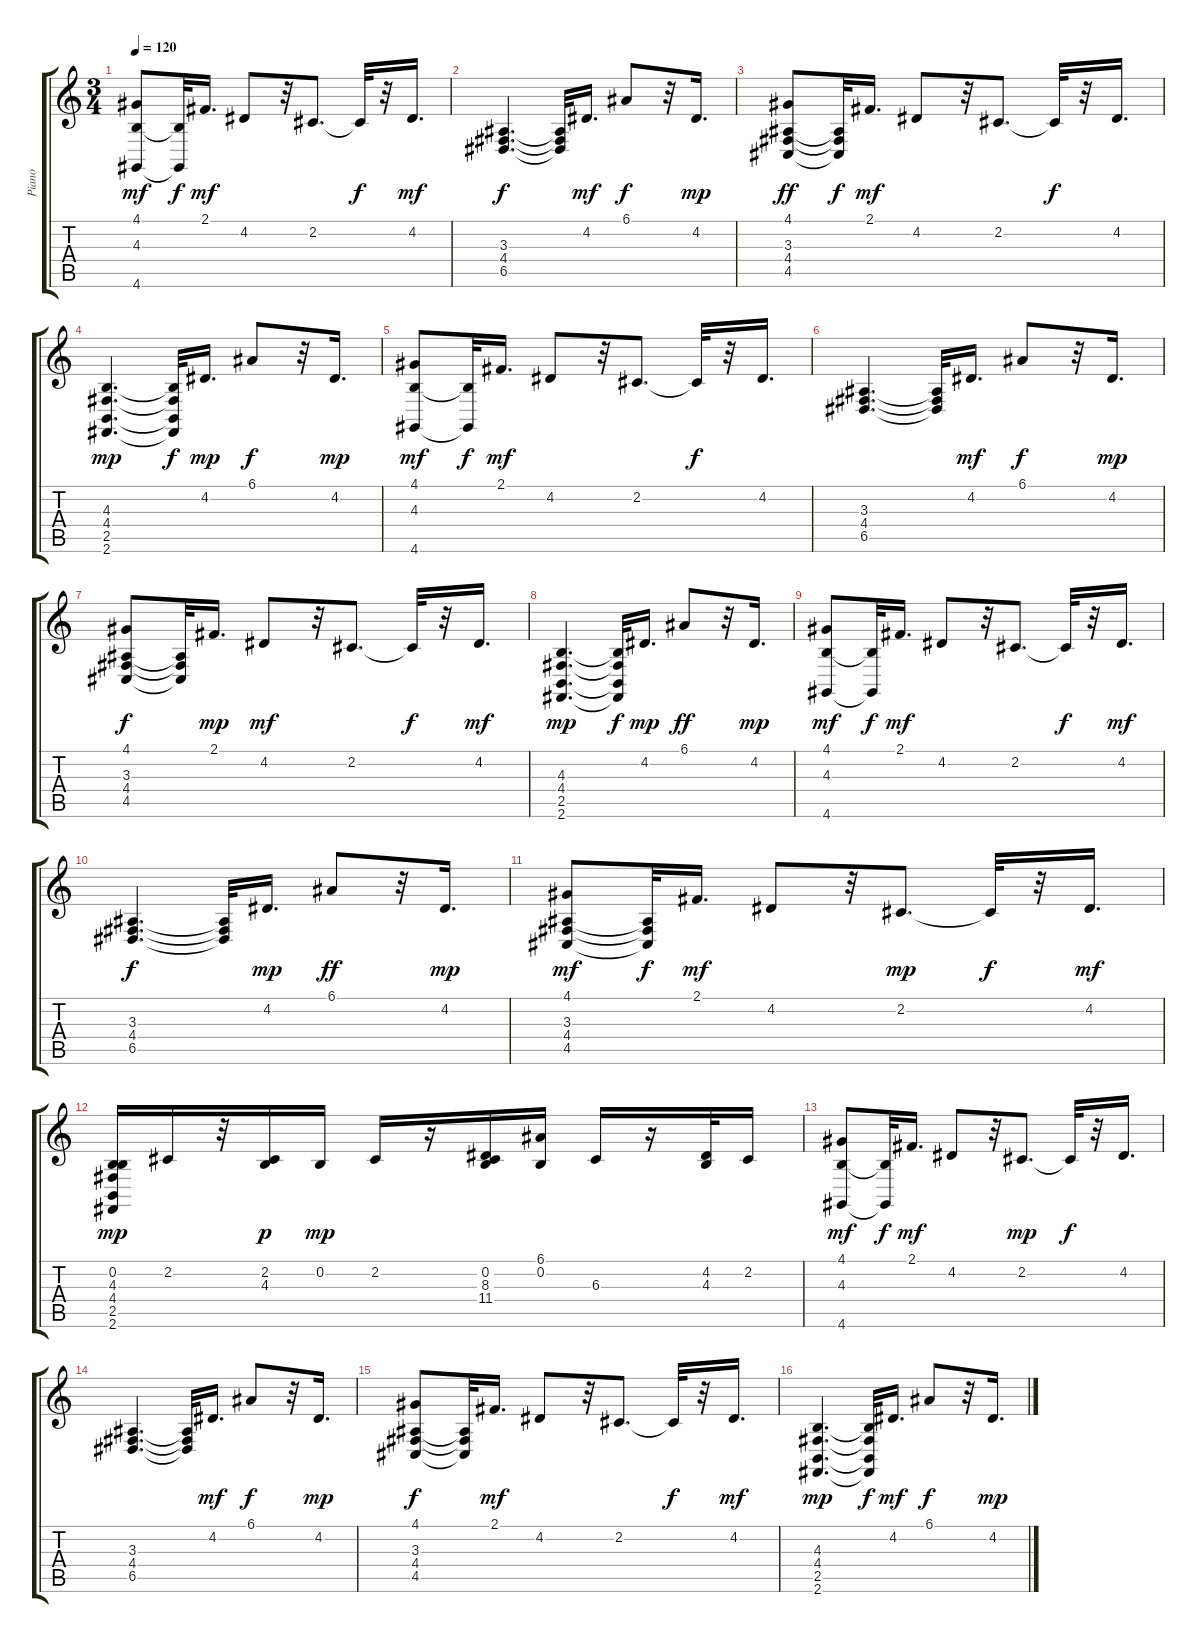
\track ("Piano" "Piano") {instrument acousticgrandpiano}
\staff {score tabs}
\tuning (E4 B3 G3 D3 A2 E2) {hide}
\ts (3 4)
\tempo 120
\clef g2
\ks c
(4.1 4.3 4.6).8{dy mf} (4.3{t} 4.6{t}).32{dy f} 2.1.16{d dy mf} 4.2.8 r.32 2.2.8{d} 2.2{t}.32{dy f} r.32 4.2.16{d dy mf} |
(3.3 4.4 6.5).4{d dy f} (3.3{t} 4.4{t} 6.5{t}).32 4.2.16{d dy mf} 6.1.8{dy f} r.32 4.2.16{d dy mp} |
(4.1 3.3 4.4 4.5).8{dy ff} (3.3{t} 4.4{t} 4.5{t}).32{dy f} 2.1.16{d dy mf} 4.2.8 r.32 2.2.8{d} 2.2{t}.32{dy f} r.32 4.2.16{d} |
(4.3 4.4 2.5 2.6).4{d dy mp} (4.3{t} 4.4{t} 2.5{t} 2.6{t}).32{dy f} 4.2.16{d dy mp} 6.1.8{dy f} r.32 4.2.16{d dy mp} |
(4.1 4.3 4.6).8{dy mf} (4.3{t} 4.6{t}).32{dy f} 2.1.16{d dy mf} 4.2.8 r.32 2.2.8{d} 2.2{t}.32{dy f} r.32 4.2.16{d} |
(3.3 4.4 6.5).4{d} (3.3{t} 4.4{t} 6.5{t}).32 4.2.16{d dy mf} 6.1.8{dy f} r.32 4.2.16{d dy mp} |
(4.1 3.3 4.4 4.5).8{dy f} (3.3{t} 4.4{t} 4.5{t}).32 2.1.16{d dy mp} 4.2.8{dy mf} r.32 2.2.8{d} 2.2{t}.32{dy f} r.32 4.2.16{d dy mf} |
(4.3 4.4 2.5 2.6).4{d dy mp} (4.3{t} 4.4{t} 2.5{t} 2.6{t}).32{dy f} 4.2.16{d dy mp} 6.1.8{dy ff} r.32 4.2.16{d dy mp} |
(4.1 4.3 4.6).8{dy mf} (4.3{t} 4.6{t}).32{dy f} 2.1.16{d dy mf} 4.2.8 r.32 2.2.8{d} 2.2{t}.32{dy f} r.32 4.2.16{d dy mf} |
(3.3 4.4 6.5).4{d dy f} (3.3{t} 4.4{t} 6.5{t}).32 4.2.16{d dy mp} 6.1.8{dy ff} r.32 4.2.16{d dy mp} |
(4.1 3.3 4.4 4.5).8{dy mf} (3.3{t} 4.4{t} 4.5{t}).32{dy f} 2.1.16{d dy mf} 4.2.8 r.32 2.2.8{d dy mp} 2.2{t}.32{dy f} r.32 4.2.16{d dy mf} |
(0.2 4.3 4.4 2.5 2.6).16{dy mp} 2.2.16 r.32 (2.2 4.3).16{dy p} 0.2.16{dy mp} 2.2.16 r.16 (0.2 8.3 11.4).16 (6.1 0.2).16 6.3.16 r.16 (4.2 4.3).32 2.2.16 |
(4.1 4.3 4.6).8{dy mf} (4.3{t} 4.6{t}).32{dy f} 2.1.16{d dy mf} 4.2.8 r.32 2.2.8{d dy mp} 2.2{t}.32{dy f} r.32 4.2.16{d} |
(3.3 4.4 6.5).4{d} (3.3{t} 4.4{t} 6.5{t}).32 4.2.16{d dy mf} 6.1.8{dy f} r.32 4.2.16{d dy mp} |
(4.1 3.3 4.4 4.5).8{dy f} (3.3{t} 4.4{t} 4.5{t}).32 2.1.16{d dy mf} 4.2.8 r.32 2.2.8{d} 2.2{t}.32{dy f} r.32 4.2.16{d dy mf} |
(4.3 4.4 2.5 2.6).4{d dy mp} (4.3{t} 4.4{t} 2.5{t} 2.6{t}).32{dy f} 4.2.16{d dy mf} 6.1.8{dy f} r.32 4.2.16{d dy mp}
